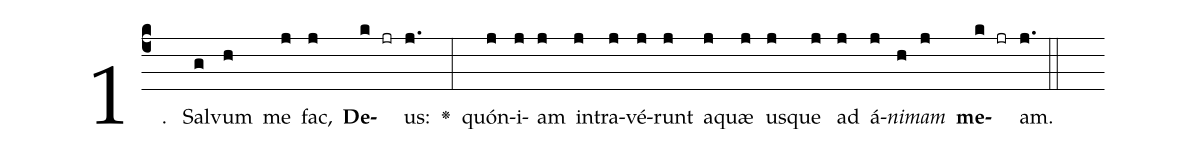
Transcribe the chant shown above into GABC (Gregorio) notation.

%%
(c4)1.( ) Sal(g)vum(h) me(j) fac,(j) <b>De</b>(k jr)us:(j.) <v>\greheightstar</v>(:) quón(j)i(j)am(j) in(j)tra(j)vé(j)runt(j) a(j)quæ(j) us(j)que(j) ad(j) á(j)<i>ni</i>(h)<i>mam</i>(j) <b>me</b>(k jr)am.(j.) (::)
